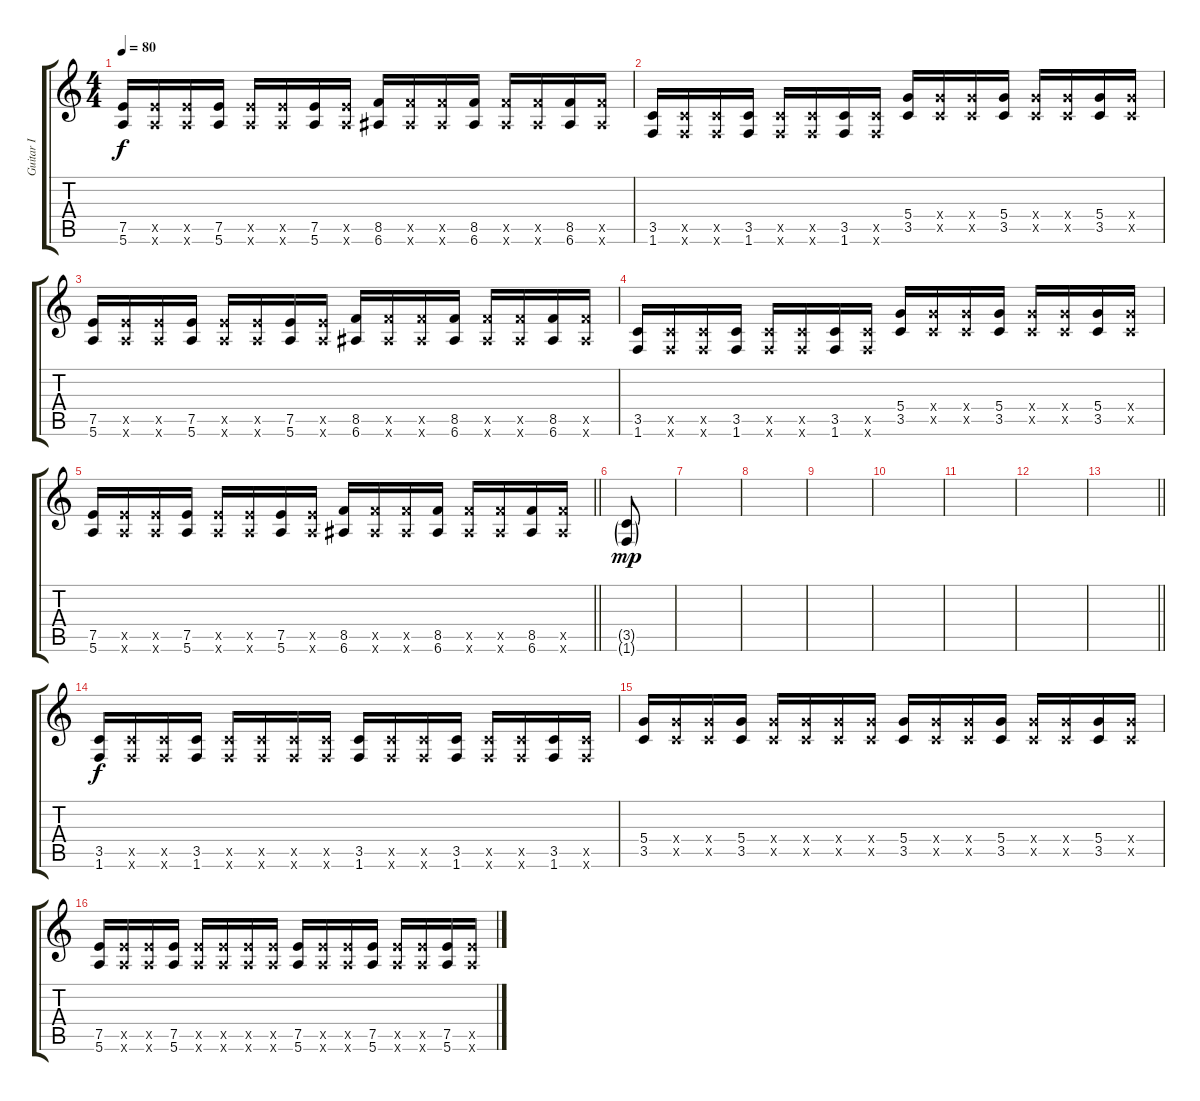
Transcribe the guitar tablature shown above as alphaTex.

\track ("Guitar I" "Guitar I") {instrument overdrivenguitar}
\staff {score tabs}
\tuning (E4 B3 G3 D3 A2 E2) {hide}
\ts (4 4)
\tempo 80
\clef g2
\ks c
(7.5 5.6).16{dy f} (7.5{x} 5.6{x}).16 (7.5{x} 5.6{x}).16 (7.5 5.6).16 (7.5{x} 5.6{x}).16 (7.5{x} 5.6{x}).16 (7.5 5.6).16 (7.5{x} 5.6{x}).16 (8.5 6.6).16 (8.5{x} 6.6{x}).16 (8.5{x} 6.6{x}).16 (8.5 6.6).16 (8.5{x} 6.6{x}).16 (8.5{x} 6.6{x}).16 (8.5 6.6).16 (8.5{x} 6.6{x}).16 |
(3.5 1.6).16 (3.5{x} 1.6{x}).16 (3.5{x} 1.6{x}).16 (3.5 1.6).16 (3.5{x} 1.6{x}).16 (3.5{x} 1.6{x}).16 (3.5 1.6).16 (3.5{x} 1.6{x}).16 (5.4 3.5).16 (5.4{x} 3.5{x}).16 (5.4{x} 3.5{x}).16 (5.4 3.5).16 (5.4{x} 3.5{x}).16 (5.4{x} 3.5{x}).16 (5.4 3.5).16 (5.4{x} 3.5{x}).16 |
(7.5 5.6).16 (7.5{x} 5.6{x}).16 (7.5{x} 5.6{x}).16 (7.5 5.6).16 (7.5{x} 5.6{x}).16 (7.5{x} 5.6{x}).16 (7.5 5.6).16 (7.5{x} 5.6{x}).16 (8.5 6.6).16 (8.5{x} 6.6{x}).16 (8.5{x} 6.6{x}).16 (8.5 6.6).16 (8.5{x} 6.6{x}).16 (8.5{x} 6.6{x}).16 (8.5 6.6).16 (8.5{x} 6.6{x}).16 |
(3.5 1.6).16 (3.5{x} 1.6{x}).16 (3.5{x} 1.6{x}).16 (3.5 1.6).16 (3.5{x} 1.6{x}).16 (3.5{x} 1.6{x}).16 (3.5 1.6).16 (3.5{x} 1.6{x}).16 (5.4 3.5).16 (5.4{x} 3.5{x}).16 (5.4{x} 3.5{x}).16 (5.4 3.5).16 (5.4{x} 3.5{x}).16 (5.4{x} 3.5{x}).16 (5.4 3.5).16 (5.4{x} 3.5{x}).16 |
\barLineRight lightlight
(7.5 5.6).16 (7.5{x} 5.6{x}).16 (7.5{x} 5.6{x}).16 (7.5 5.6).16 (7.5{x} 5.6{x}).16 (7.5{x} 5.6{x}).16 (7.5 5.6).16 (7.5{x} 5.6{x}).16 (8.5 6.6).16 (8.5{x} 6.6{x}).16 (8.5{x} 6.6{x}).16 (8.5 6.6).16 (8.5{x} 6.6{x}).16 (8.5{x} 6.6{x}).16 (8.5 6.6).16 (8.5{x} 6.6{x}).16 |
(3.5{g} 1.6{g}).8{dy mp} |
|
|
|
|
|
|
\barLineRight lightlight
|
(3.5 1.6).16{dy f volume 16} (3.5{x} 1.6{x}).16 (3.5{x} 1.6{x}).16 (3.5 1.6).16 (3.5{x} 1.6{x}).16 (3.5{x} 1.6{x}).16 (3.5{x} 1.6{x}).16 (3.5{x} 1.6{x}).16 (3.5 1.6).16 (3.5{x} 1.6{x}).16 (3.5{x} 1.6{x}).16 (3.5 1.6).16 (3.5{x} 1.6{x}).16 (3.5{x} 1.6{x}).16 (3.5 1.6).16 (3.5{x} 1.6{x}).16 |
(5.4 3.5).16 (5.4{x} 3.5{x}).16 (5.4{x} 3.5{x}).16 (5.4 3.5).16 (5.4{x} 3.5{x}).16 (5.4{x} 3.5{x}).16 (5.4{x} 3.5{x}).16 (5.4{x} 3.5{x}).16 (5.4 3.5).16 (5.4{x} 3.5{x}).16 (5.4{x} 3.5{x}).16 (5.4 3.5).16 (5.4{x} 3.5{x}).16 (5.4{x} 3.5{x}).16 (5.4 3.5).16 (5.4{x} 3.5{x}).16 |
(7.5 5.6).16 (7.5{x} 5.6{x}).16 (7.5{x} 5.6{x}).16 (7.5 5.6).16 (7.5{x} 5.6{x}).16 (7.5{x} 5.6{x}).16 (7.5{x} 5.6{x}).16 (7.5{x} 5.6{x}).16 (7.5 5.6).16 (7.5{x} 5.6{x}).16 (7.5{x} 5.6{x}).16 (7.5 5.6).16 (7.5{x} 5.6{x}).16 (7.5{x} 5.6{x}).16 (7.5 5.6).16 (7.5{x} 5.6{x}).16
